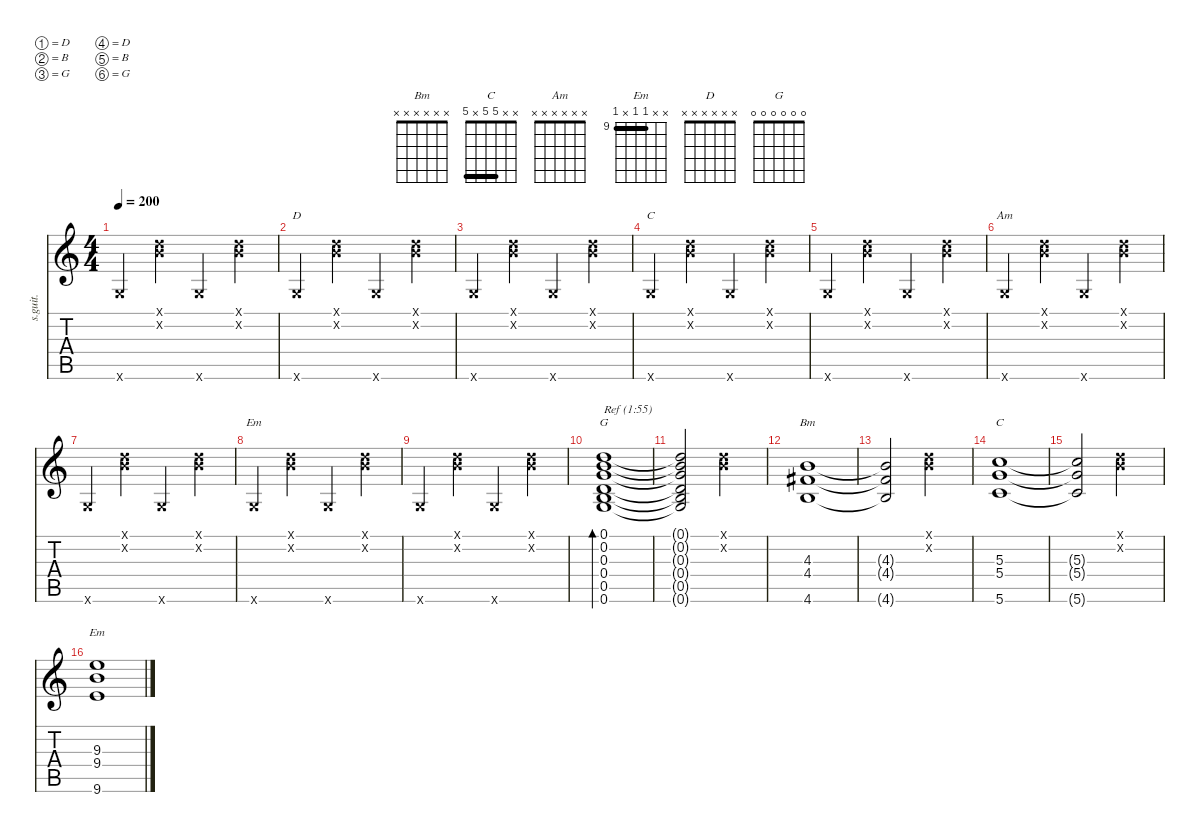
\defaultSystemsLayout 4
\hideDynamics
\bracketExtendMode nobrackets
\track ("Dobro" "s.guit.") {instrument acousticguitarsteel}
\staff {score tabs}
\tuning (D4 B3 G3 D3 B2 G2)
\chord ("Bm" x x x x x x)
\chord ("C" x x x x x x)
\chord ("Am" x x x x x x)
\chord ("Em" x x x x x x)
\chord ("D" x x x x x x)
\chord ("G" 0 0 0 0 0 0) {showfingering false}
\chord ("C" x x 5 5 x 5) {showfingering false barre (5 5)}
\chord ("Em" x x 9 9 x 9) {firstfret 9 showfingering false barre (9 9)}
\ts (4 4)
\tempo 200
\clef g2
\ks c
0.6{x}.4{dy mf beam Up} (0.2{x} 0.1{x}).4{beam Down} 0.6{x}.4{beam Up} (0.2{x} 0.1{x}).4{beam Down} |
0.6{x}.4{ch "D" beam Up} (0.2{x} 0.1{x}).4{beam Down} 0.6{x}.4{beam Up} (0.2{x} 0.1{x}).4{beam Down} |
0.6{x}.4{beam Up} (0.2{x} 0.1{x}).4{beam Down} 0.6{x}.4{beam Up} (0.2{x} 0.1{x}).4{beam Down} |
0.6{x}.4{ch "C" beam Up} (0.2{x} 0.1{x}).4{beam Down} 0.6{x}.4{beam Up} (0.2{x} 0.1{x}).4{beam Down} |
0.6{x}.4{beam Up} (0.2{x} 0.1{x}).4{beam Down} 0.6{x}.4{beam Up} (0.2{x} 0.1{x}).4{beam Down} |
0.6{x}.4{ch "Am" beam Up} (0.2{x} 0.1{x}).4{beam Down} 0.6{x}.4{beam Up} (0.2{x} 0.1{x}).4{beam Down} |
0.6{x}.4{beam Up} (0.2{x} 0.1{x}).4{beam Down} 0.6{x}.4{beam Up} (0.2{x} 0.1{x}).4{beam Down} |
0.6{x}.4{ch "Em" beam Up} (0.2{x} 0.1{x}).4{beam Down} 0.6{x}.4{beam Up} (0.2{x} 0.1{x}).4{beam Down} |
0.6{x}.4{beam Up} (0.2{x} 0.1{x}).4{beam Down} 0.6{x}.4{beam Up} (0.2{x} 0.1{x}).4{beam Down} |
(0.6 0.5 0.4 0.3 0.2 0.1).1{bd 149 ch "G" txt "Ref (1:55)" beam Up} |
(0.1{t} 0.2{t} 0.3{t} 0.4{t} 0.5{t} 0.6{t}).2{beam Up} (0.1{x} 0.2{x}).2{beam Down} |
(4.3 4.4{acc #} 4.6).1{ch "Bm" beam Up} |
(4.6{t} 4.4{t acc #} 4.3{t}).2{beam Up} (0.1{x} 0.2{x}).2{beam Down} |
(5.6 5.3 5.4).1{ch "C" beam Up} |
(5.6{t} 5.3{t} 5.4{t}).2{beam Up} (0.1{x} 0.2{x}).2{beam Down} |
(9.6 9.4 9.3).1{ch "Em" beam Up}
